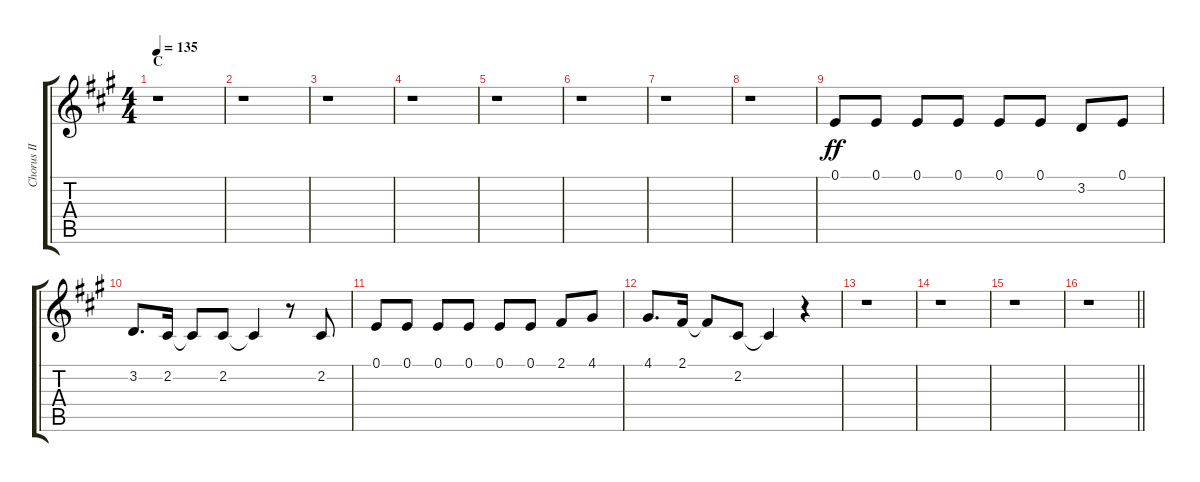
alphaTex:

\track ("Chorus II" "Chorus II") {instrument voiceoohs}
\staff {score tabs}
\tuning (E4 B3 G3 D3 A2 E2) {hide}
\ts (4 4)
\section ("" "C")
\tempo 135
\clef g2
\ks a
r.1{dy ff} |
r.1 |
r.1 |
r.1 |
r.1 |
r.1 |
r.1 |
r.1 |
0.1.8 0.1.8 0.1.8 0.1.8 0.1.8 0.1.8 3.2.8 0.1.8 |
3.2.8{d} 2.2.16 2.2{t}.8 2.2.8 2.2{t}.4 r.8 2.2.8 |
0.1.8 0.1.8 0.1.8 0.1.8 0.1.8 0.1.8 2.1.8 4.1.8 |
4.1.8{d} 2.1.16 2.1{t}.8 2.2.8 2.2{t}.4 r.4 |
r.1 |
r.1 |
r.1 |
\barLineRight lightlight
r.1
